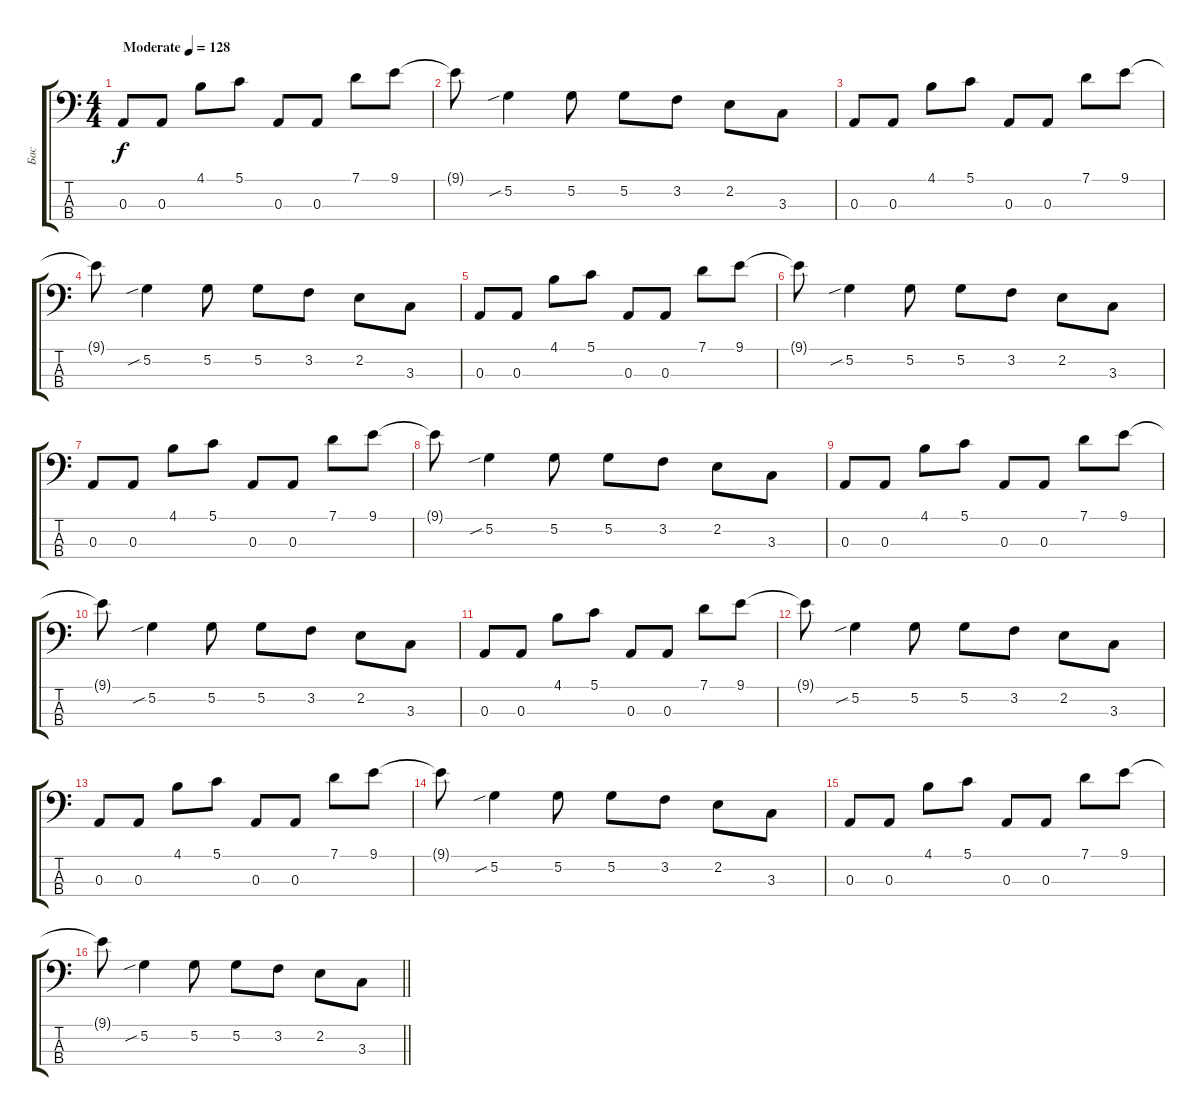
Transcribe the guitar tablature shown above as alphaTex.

\track ("Бас" "Бас") {instrument electricbassfinger}
\staff {score tabs}
\tuning (G2 D2 A1 E1) {hide}
\ts (4 4)
\tempo (128 "Moderate")
\clef f4
\ks c
0.3.8{dy f instrument electricbassfinger} 0.3.8 4.1.8 5.1.8 0.3.8 0.3.8 7.1.8 9.1.8 |
9.1{t}.8 5.2{sib}.4 5.2.8 5.2.8 3.2.8 2.2.8 3.3.8 |
0.3.8 0.3.8 4.1.8 5.1.8 0.3.8 0.3.8 7.1.8 9.1.8 |
9.1{t}.8 5.2{sib}.4 5.2.8 5.2.8 3.2.8 2.2.8 3.3.8 |
0.3.8 0.3.8 4.1.8 5.1.8 0.3.8 0.3.8 7.1.8 9.1.8 |
9.1{t}.8 5.2{sib}.4 5.2.8 5.2.8 3.2.8 2.2.8 3.3.8 |
0.3.8 0.3.8 4.1.8 5.1.8 0.3.8 0.3.8 7.1.8 9.1.8 |
9.1{t}.8 5.2{sib}.4 5.2.8 5.2.8 3.2.8 2.2.8 3.3.8 |
0.3.8 0.3.8 4.1.8 5.1.8 0.3.8 0.3.8 7.1.8 9.1.8 |
9.1{t}.8 5.2{sib}.4 5.2.8 5.2.8 3.2.8 2.2.8 3.3.8 |
0.3.8 0.3.8 4.1.8 5.1.8 0.3.8 0.3.8 7.1.8 9.1.8 |
9.1{t}.8 5.2{sib}.4 5.2.8 5.2.8 3.2.8 2.2.8 3.3.8 |
0.3.8 0.3.8 4.1.8 5.1.8 0.3.8 0.3.8 7.1.8 9.1.8 |
9.1{t}.8 5.2{sib}.4 5.2.8 5.2.8 3.2.8 2.2.8 3.3.8 |
0.3.8 0.3.8 4.1.8 5.1.8 0.3.8 0.3.8 7.1.8 9.1.8 |
\barLineRight lightlight
9.1{t}.8 5.2{sib}.4 5.2.8 5.2.8 3.2.8 2.2.8 3.3.8
